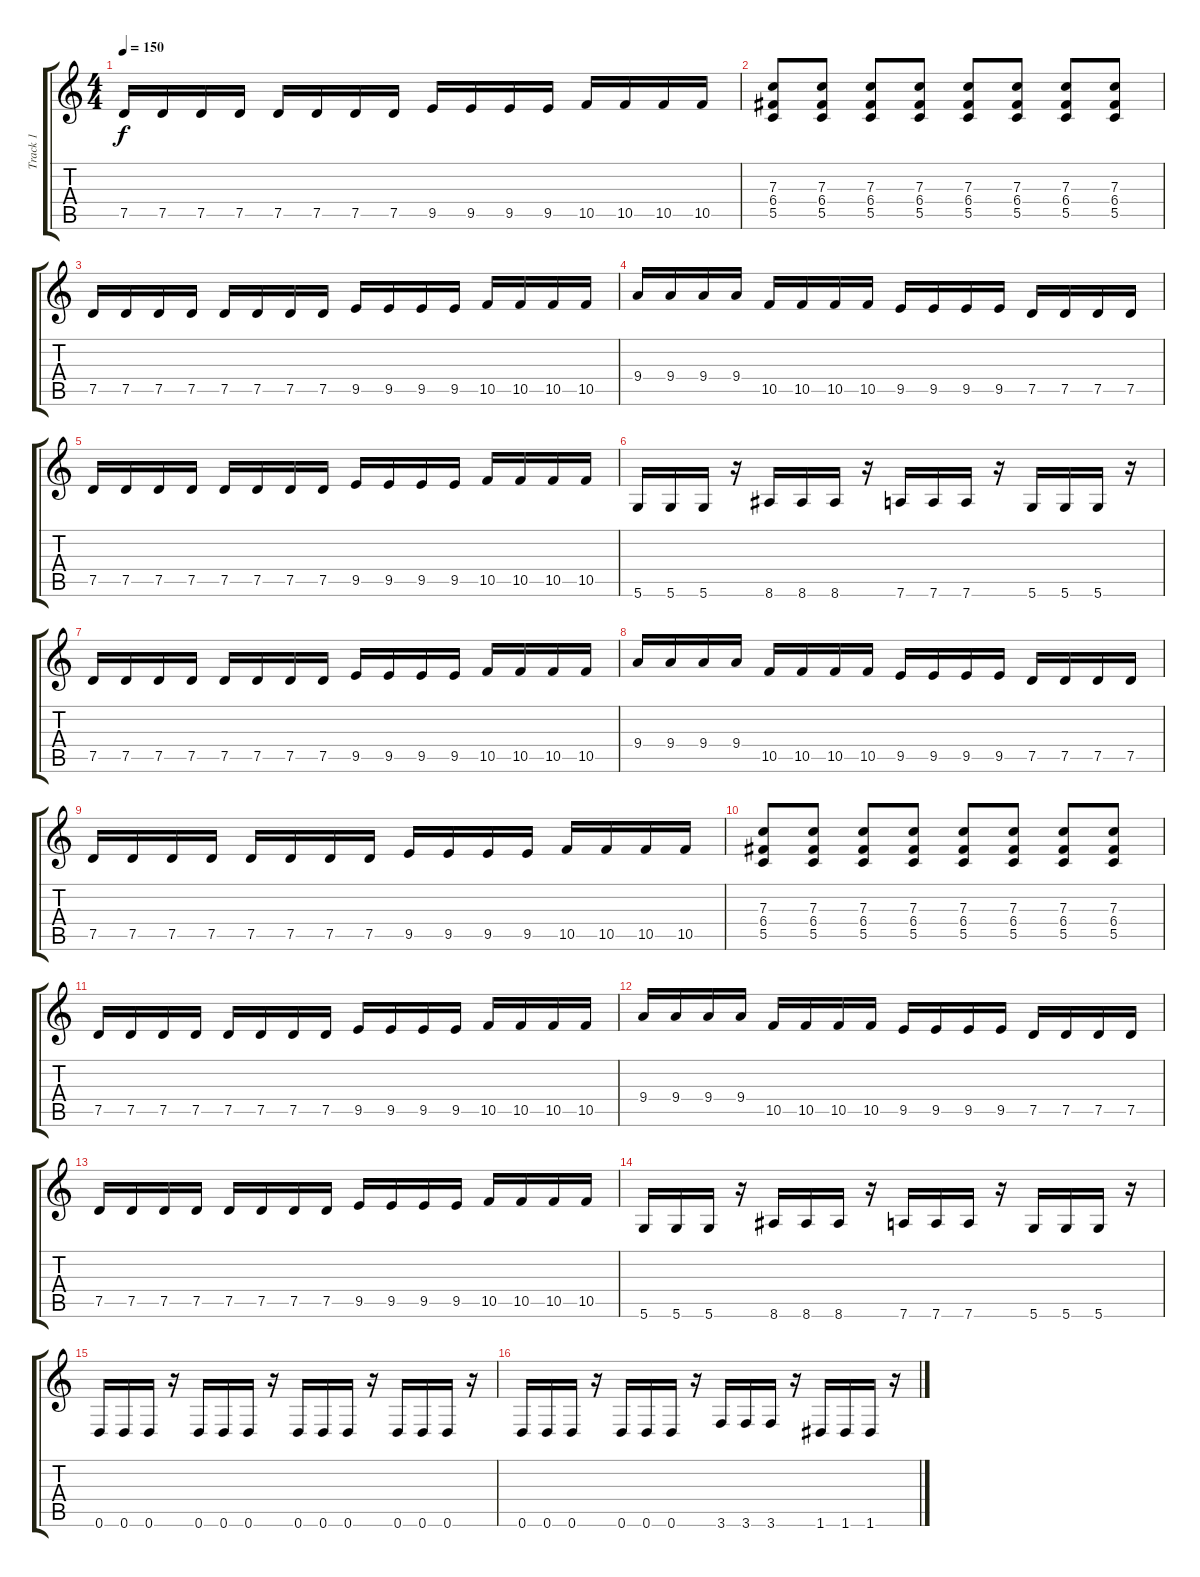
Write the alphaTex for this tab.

\track ("Track 1" "Track 1") {instrument distortionguitar}
\staff {score tabs}
\tuning (D4 A3 F3 C3 G2 D2) {hide}
\ts (4 4)
\tempo 150
\clef g2
\ks c
7.5.16{dy f} 7.5.16 7.5.16 7.5.16 7.5.16 7.5.16 7.5.16 7.5.16 9.5.16 9.5.16 9.5.16 9.5.16 10.5.16 10.5.16 10.5.16 10.5.16 |
(7.3 6.4 5.5).8 (7.3 6.4 5.5).8 (7.3 6.4 5.5).8 (7.3 6.4 5.5).8 (7.3 6.4 5.5).8 (7.3 6.4 5.5).8 (7.3 6.4 5.5).8 (7.3 6.4 5.5).8 |
7.5.16 7.5.16 7.5.16 7.5.16 7.5.16 7.5.16 7.5.16 7.5.16 9.5.16 9.5.16 9.5.16 9.5.16 10.5.16 10.5.16 10.5.16 10.5.16 |
9.4.16 9.4.16 9.4.16 9.4.16 10.5.16 10.5.16 10.5.16 10.5.16 9.5.16 9.5.16 9.5.16 9.5.16 7.5.16 7.5.16 7.5.16 7.5.16 |
7.5.16 7.5.16 7.5.16 7.5.16 7.5.16 7.5.16 7.5.16 7.5.16 9.5.16 9.5.16 9.5.16 9.5.16 10.5.16 10.5.16 10.5.16 10.5.16 |
5.6.16 5.6.16 5.6.16 r.16 8.6.16 8.6.16 8.6.16 r.16 7.6.16 7.6.16 7.6.16 r.16 5.6.16 5.6.16 5.6.16 r.16 |
7.5.16 7.5.16 7.5.16 7.5.16 7.5.16 7.5.16 7.5.16 7.5.16 9.5.16 9.5.16 9.5.16 9.5.16 10.5.16 10.5.16 10.5.16 10.5.16 |
9.4.16 9.4.16 9.4.16 9.4.16 10.5.16 10.5.16 10.5.16 10.5.16 9.5.16 9.5.16 9.5.16 9.5.16 7.5.16 7.5.16 7.5.16 7.5.16 |
7.5.16 7.5.16 7.5.16 7.5.16 7.5.16 7.5.16 7.5.16 7.5.16 9.5.16 9.5.16 9.5.16 9.5.16 10.5.16 10.5.16 10.5.16 10.5.16 |
(7.3 6.4 5.5).8 (7.3 6.4 5.5).8 (7.3 6.4 5.5).8 (7.3 6.4 5.5).8 (7.3 6.4 5.5).8 (7.3 6.4 5.5).8 (7.3 6.4 5.5).8 (7.3 6.4 5.5).8 |
7.5.16 7.5.16 7.5.16 7.5.16 7.5.16 7.5.16 7.5.16 7.5.16 9.5.16 9.5.16 9.5.16 9.5.16 10.5.16 10.5.16 10.5.16 10.5.16 |
9.4.16 9.4.16 9.4.16 9.4.16 10.5.16 10.5.16 10.5.16 10.5.16 9.5.16 9.5.16 9.5.16 9.5.16 7.5.16 7.5.16 7.5.16 7.5.16 |
7.5.16 7.5.16 7.5.16 7.5.16 7.5.16 7.5.16 7.5.16 7.5.16 9.5.16 9.5.16 9.5.16 9.5.16 10.5.16 10.5.16 10.5.16 10.5.16 |
5.6.16 5.6.16 5.6.16 r.16 8.6.16 8.6.16 8.6.16 r.16 7.6.16 7.6.16 7.6.16 r.16 5.6.16 5.6.16 5.6.16 r.16 |
0.6.16 0.6.16 0.6.16 r.16 0.6.16 0.6.16 0.6.16 r.16 0.6.16 0.6.16 0.6.16 r.16 0.6.16 0.6.16 0.6.16 r.16 |
0.6.16 0.6.16 0.6.16 r.16 0.6.16 0.6.16 0.6.16 r.16 3.6.16 3.6.16 3.6.16 r.16 1.6.16 1.6.16 1.6.16 r.16
